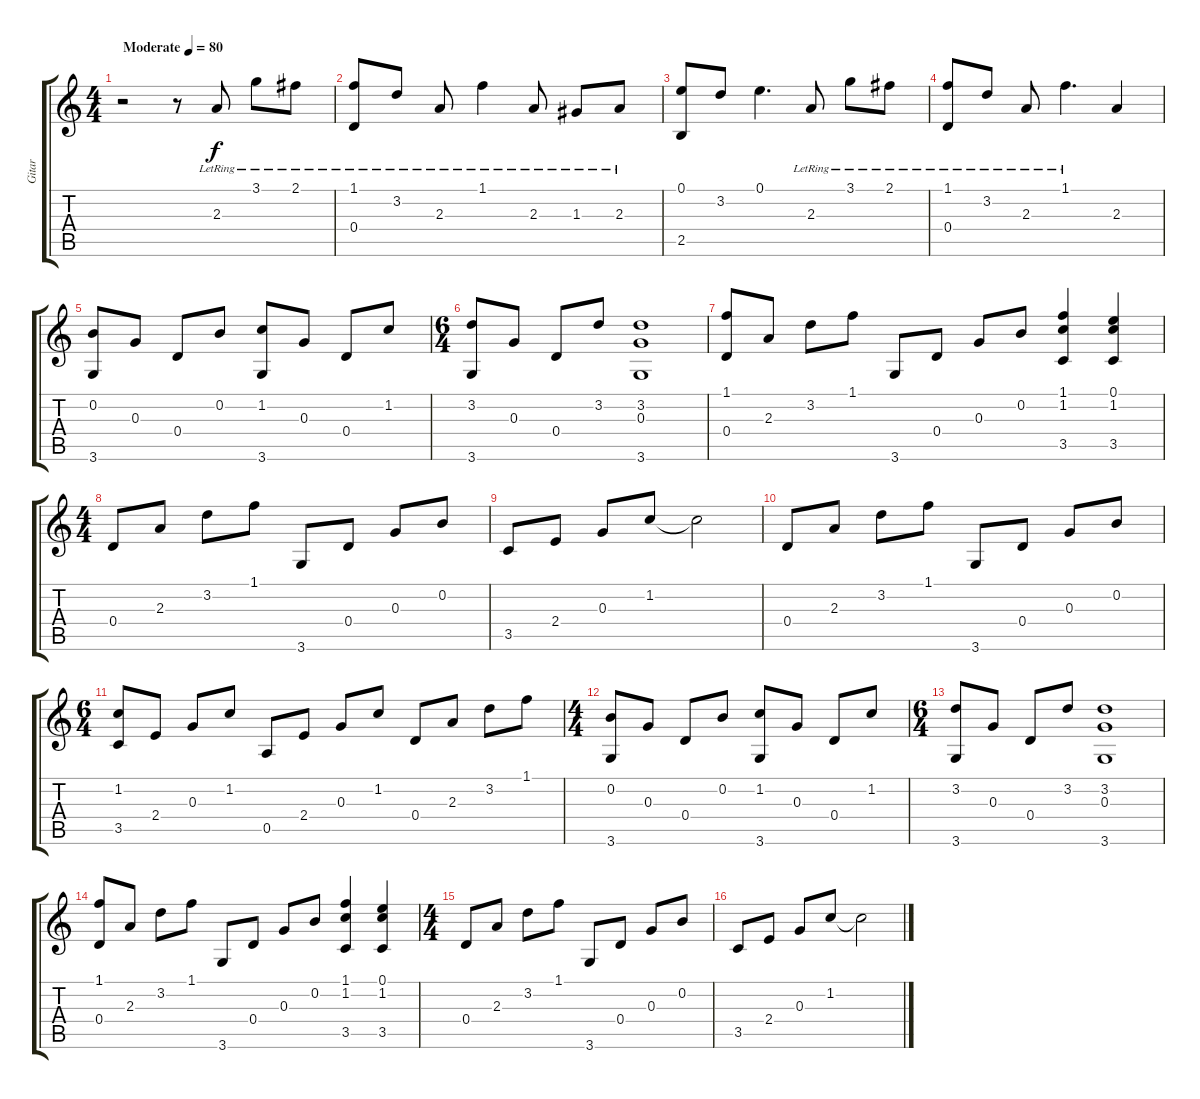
\track ("Gitar" "Gitar") {instrument acousticguitarsteel}
\staff {score tabs}
\tuning (E4 B3 G3 D3 A2 E2) {hide}
\ts (4 4)
\tempo (80 "Moderate")
\clef g2
\ks c
r.2{dy f instrument acousticguitarsteel} r.8 2.3{lr}.8 3.1{lr}.8 2.1{lr}.8 |
(1.1{lr} 0.4{lr}).8 3.2{lr}.8 2.3{lr}.8 1.1{lr}.4 2.3{lr}.8 1.3{lr}.8 2.3{lr}.8 |
(0.1 2.5).8 3.2.8 0.1.4{d} 2.3{lr}.8 3.1{lr}.8 2.1{lr}.8 |
(1.1{lr} 0.4{lr}).8 3.2{lr}.8 2.3{lr}.8 1.1{lr}.4{d} 2.3.4 |
(0.2 3.6).8 0.3.8 0.4.8 0.2.8 (1.2 3.6).8 0.3.8 0.4.8 1.2.8 |
\ts (6 4)
(3.2 3.6).8 0.3.8 0.4.8 3.2.8 (3.2 0.3 3.6).1 |
(1.1 0.4).8 2.3.8 3.2.8 1.1.8 3.6.8 0.4.8 0.3.8 0.2.8 (1.1 1.2 3.5).4 (0.1 1.2 3.5).4 |
\ts (4 4)
0.4.8 2.3.8 3.2.8 1.1.8 3.6.8 0.4.8 0.3.8 0.2.8 |
3.5.8 2.4.8 0.3.8 1.2.8 1.2{t}.2 |
0.4.8 2.3.8 3.2.8 1.1.8 3.6.8 0.4.8 0.3.8 0.2.8 |
\ts (6 4)
(1.2 3.5).8 2.4.8 0.3.8 1.2.8 0.5.8 2.4.8 0.3.8 1.2.8 0.4.8 2.3.8 3.2.8 1.1.8 |
\ts (4 4)
(0.2 3.6).8 0.3.8 0.4.8 0.2.8 (1.2 3.6).8 0.3.8 0.4.8 1.2.8 |
\ts (6 4)
(3.2 3.6).8 0.3.8 0.4.8 3.2.8 (3.2 0.3 3.6).1 |
(1.1 0.4).8 2.3.8 3.2.8 1.1.8 3.6.8 0.4.8 0.3.8 0.2.8 (1.1 1.2 3.5).4 (0.1 1.2 3.5).4 |
\ts (4 4)
0.4.8 2.3.8 3.2.8 1.1.8 3.6.8 0.4.8 0.3.8 0.2.8 |
3.5.8 2.4.8 0.3.8 1.2.8 1.2{t}.2
